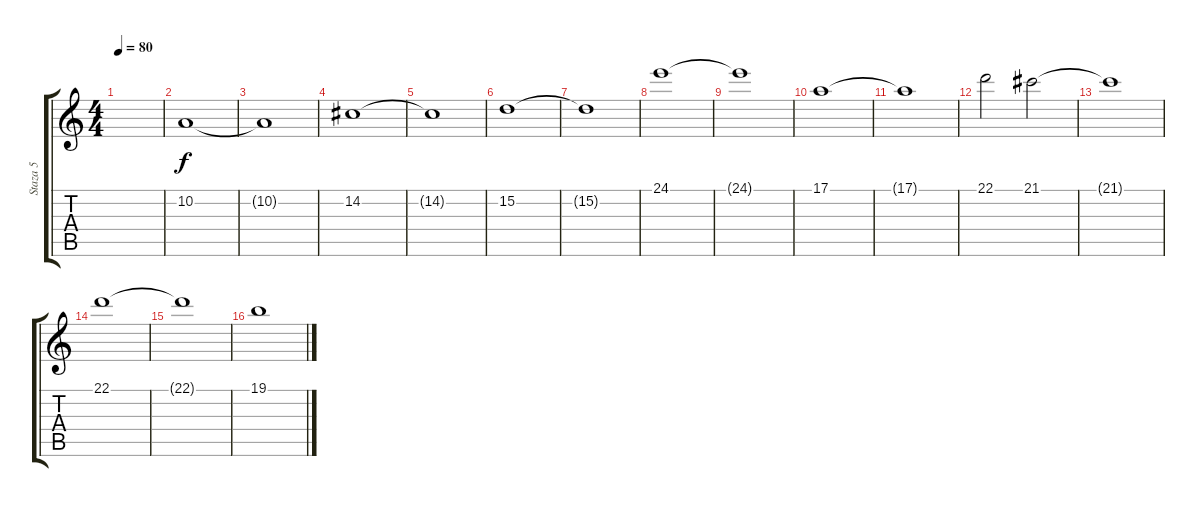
\track ("Staza 5" "Staza 5") {instrument pad7halo}
\staff {score tabs}
\tuning (E4 B3 G3 D3 A2 E2) {hide}
\ts (4 4)
\tempo 80
\clef g2
\ks c
|
10.2.1{volume 16} |
10.2{t}.1 |
14.2.1 |
14.2{t}.1 |
15.2.1 |
15.2{t}.1 |
24.1.1 |
24.1{t}.1 |
17.1.1 |
17.1{t}.1 |
22.1.2 21.1.2 |
21.1{t}.1 |
22.1.1 |
22.1{t}.1 |
19.1.1
